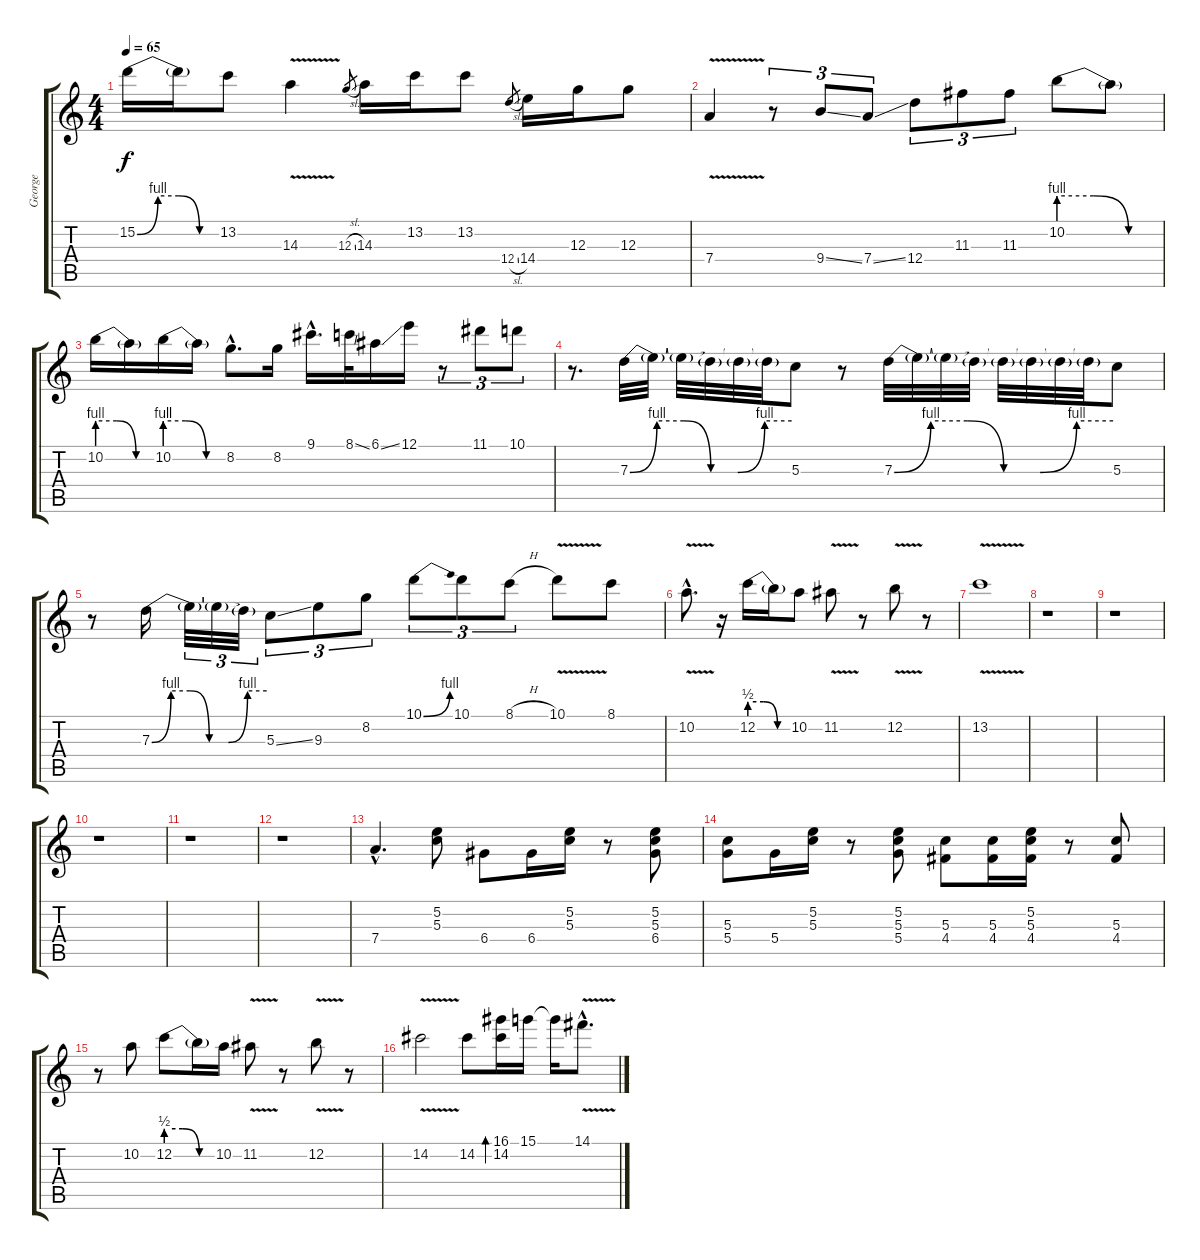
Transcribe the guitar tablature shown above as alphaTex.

\track ("George" "George") {instrument overdrivenguitar}
\staff {score tabs}
\tuning (E4 B3 G3 D3 A2 E2) {hide}
\ts (4 4)
\tempo 65
\clef g2
\ks c
15.2{be (custom 0 0 15 4 30 4 45 0 60 0)}.16{dy f} 15.2{t}.16 13.2.8 14.3{v}.4 12.3{sl}.8{gr} 14.3.16 13.2.16 13.2.8 12.4{sl}.8{gr} 14.4.16 12.3.16 12.3.8 |
7.4{v}.4 r.8{tu (3 2)} 9.4{ss}.8{tu (3 2)} 7.4{ss}.8{tu (3 2)} 12.4.8{tu (3 2)} 11.3.8{tu (3 2)} 11.3.8{tu (3 2)} 10.2{be (custom 0 4 20 4 40 0 60 0)}.8 10.2{t}.8 |
10.2{be (custom 0 4 20 4 40 0 60 0)}.16 10.2{t}.16 10.2{be (custom 0 4 20 4 40 0 60 0)}.16 10.2{t}.16 8.2{hac}.8{d} 8.2.16 9.1{hac}.16{d} 8.1{ss}.32 6.1{ss}.16 12.1.16 r.8{tu (3 2)} 11.1.8{tu (3 2)} 10.1.8{tu (3 2)} |
r.8{d} 7.3{be (custom 0 0 10 4 20 4 30 0 40 0 50 4 60 4)}.32 7.3{t}.32 7.3{t}.32 7.3{t}.32 7.3{t}.32 7.3{t}.32 5.3.8 r.8 7.3{be (custom 0 0 10 4 20 4 30 0 40 0 50 4 60 4)}.32 7.3{t}.32 7.3{t}.32 7.3{t}.32 7.3{t}.32 7.3{t}.32 7.3{t}.32 7.3{t}.32 5.3.8 |
r.8 7.3{be (custom 0 0 10 4 20 4 30 0 40 0 50 4 60 4)}.16 7.3{t}.32{tu (3 2)} 7.3{t}.32{tu (3 2)} 7.3{t}.32{tu (3 2)} 5.3{ss}.8{tu (3 2)} 9.3.8{tu (3 2)} 8.2.8{tu (3 2)} 10.1{be (bend 0 0 60 4)}.8{tu (3 2)} 10.1.8{tu (3 2)} 8.1{h}.8{tu (3 2)} 10.1{v}.8 8.1.8 |
10.2{v hac}.8{d} r.16 12.2{be (custom 0 2 20 2 40 0 60 0)}.16 12.2{t}.16 10.2.8 11.2{v}.8 r.8 12.2{v}.8 r.8 |
13.2{v}.1 |
r.1 |
r.1 |
r.1 |
r.1 |
r.1 |
7.4{hac}.4{d} (5.2 5.3).8 6.4.8 6.4.16 (5.2 5.3).16 r.8 (5.2 5.3 6.4).8 |
(5.3 5.4).8 5.4.16 (5.2 5.3).16 r.8 (5.2 5.3 5.4).8 (5.3 4.4).8 (5.3 4.4).16 (5.2 5.3 4.4).16 r.8 (5.3 4.4).8 |
r.8 10.2.8 12.2{be (custom 0 2 20 2 40 0 60 0)}.8 12.2{t}.16 10.2.16 11.2{v}.8 r.8 12.2{v}.8 r.8 |
14.2{v}.2 14.2.8 (16.1 14.2).16{bd 60} 15.1.16 15.1{t}.16 14.1{v hac}.8{d}
